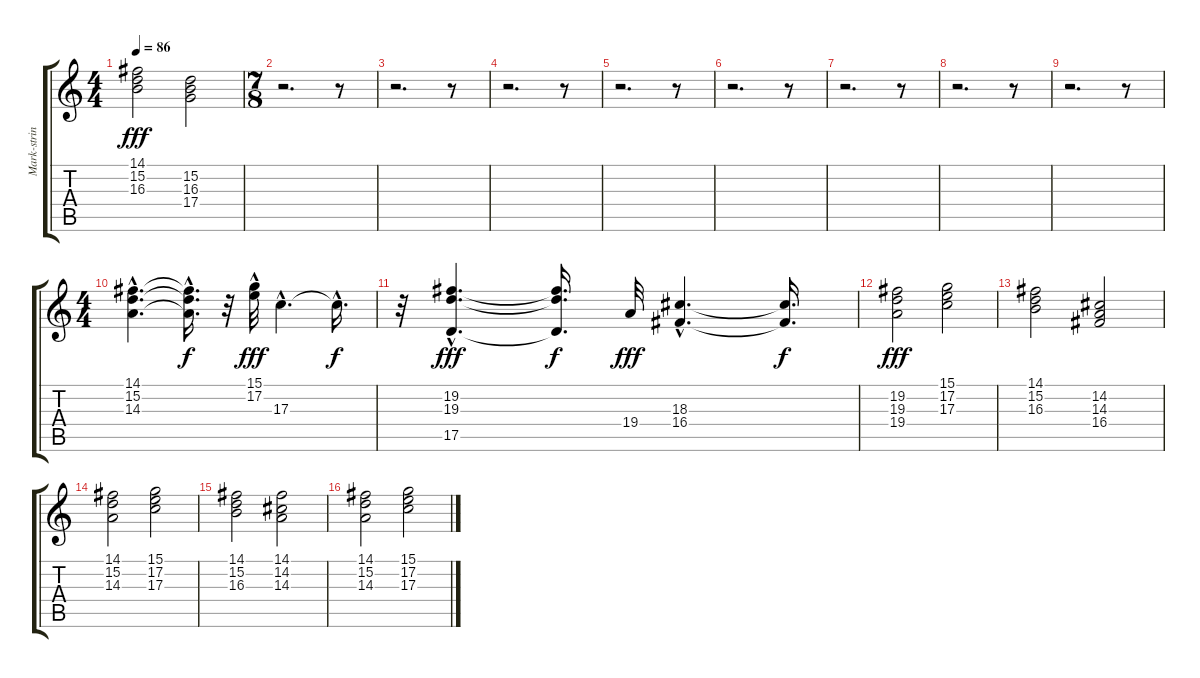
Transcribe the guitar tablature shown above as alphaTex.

\track ("Mark-strings" "Mark-strin") {instrument synthstrings2}
\staff {score tabs}
\tuning (E4 B3 G3 D3 A2 E2) {hide}
\ts (4 4)
\tempo 86
\clef g2
\ks c
(14.1 15.2 16.3).2{dy fff} (15.2 16.3 17.4).2 |
\ts (7 8)
r.2{d} r.8 |
r.2{d} r.8 |
r.2{d} r.8 |
r.2{d} r.8 |
r.2{d} r.8 |
r.2{d} r.8 |
r.2{d} r.8 |
r.2{d} r.8 |
\ts (4 4)
(14.1{hac} 15.2{hac} 14.3{hac}).4{d} (14.1{hac t} 15.2{hac t} 14.3{hac t}).16{d dy f} r.32 (15.1 17.2{hac}).32{dy fff} 17.3{hac}.4{d} 17.3{hac t}.16{d dy f} |
r.32 (19.2{hac} 19.3{hac} 17.5{hac}).4{d dy fff} (19.2{t} 19.3{t} 17.5{t}).16{d dy f} 19.4.32{dy fff} (18.3{hac} 16.4{hac}).4{d} (18.3{t} 16.4{t}).16{d dy f} |
(19.2 19.3 19.4).2{dy fff} (15.1 17.2 17.3).2 |
(14.1 15.2 16.3).2 (14.2 14.3 16.4).2 |
(14.1 15.2 14.3).2 (15.1 17.2 17.3).2 |
(14.1 15.2 16.3).2 (14.1 14.2 14.3).2 |
(14.1 15.2 14.3).2 (15.1 17.2 17.3).2
